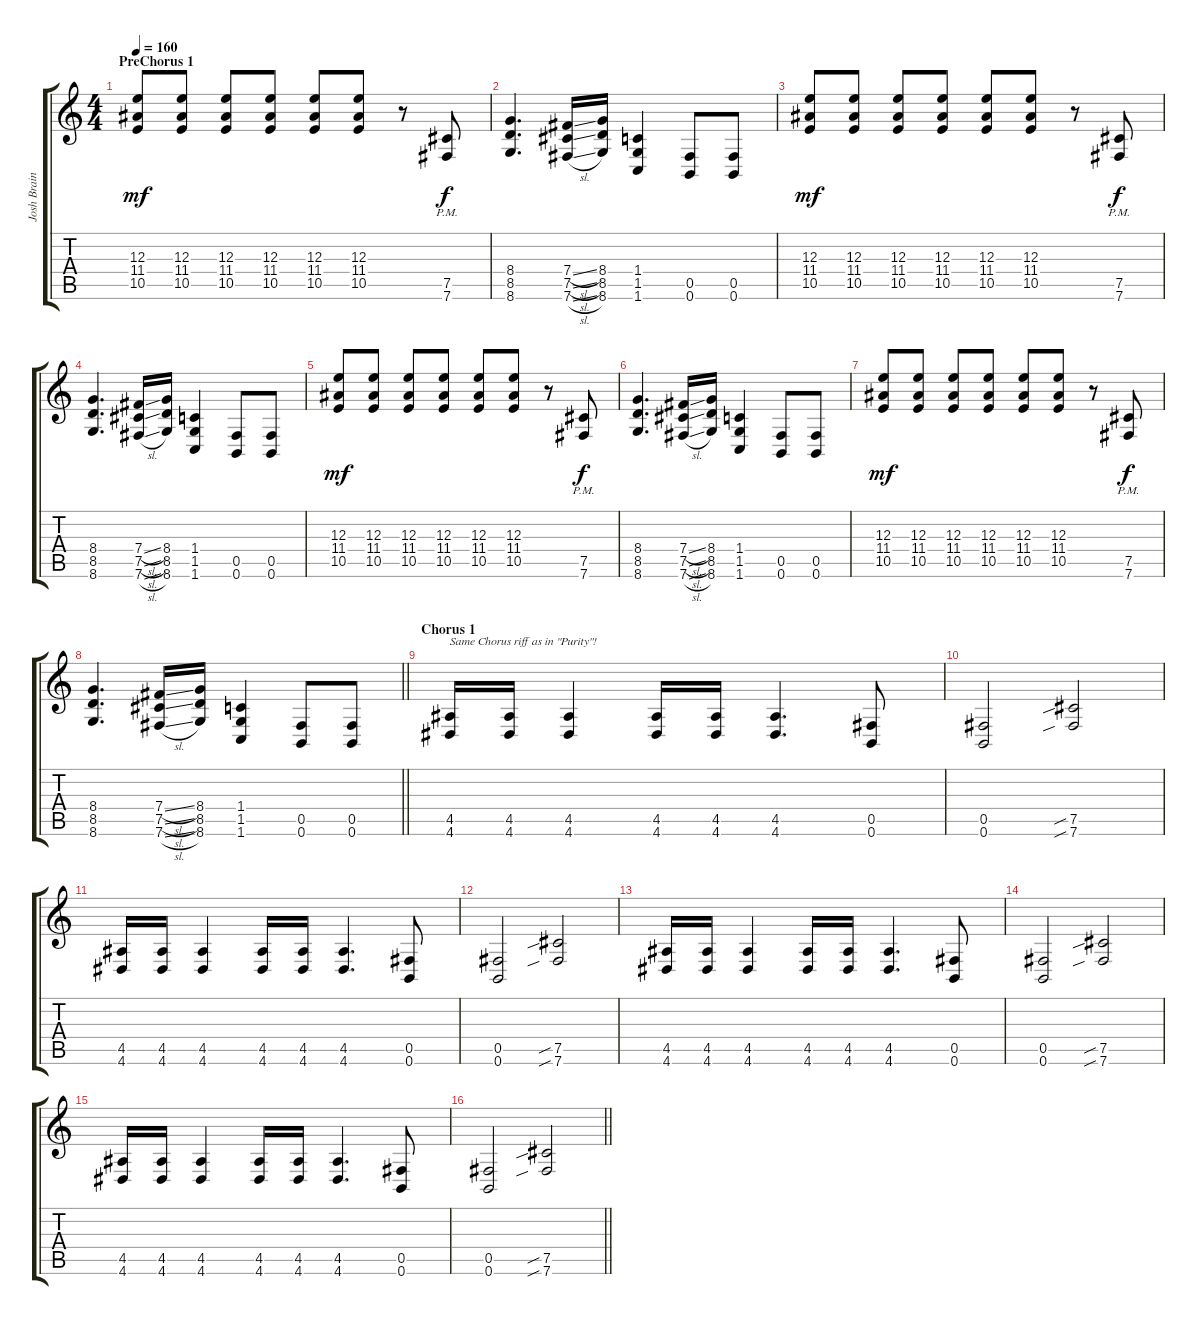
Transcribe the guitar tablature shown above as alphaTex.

\track ("Josh Brainard" "Josh Brain") {instrument distortionguitar}
\staff {score tabs}
\tuning (Db4 Ab3 E3 B2 Gb2 B1) {hide}
\ts (4 4)
\section ("" "PreChorus 1")
\tempo 160
\clef g2
\ks c
(12.3 11.4 10.5).8{dy mf} (12.3 11.4 10.5).8 (12.3 11.4 10.5).8 (12.3 11.4 10.5).8 (12.3 11.4 10.5).8 (12.3 11.4 10.5).8 r.8 (7.5{pm} 7.6{pm}).8{dy f} |
(8.4 8.5 8.6).4{d} (7.4{sl} 7.5{sl} 7.6{sl}).16 (8.4 8.5 8.6).16 (1.4 1.5 1.6).4 (0.5 0.6).8 (0.5 0.6).8 |
(12.3 11.4 10.5).8{dy mf} (12.3 11.4 10.5).8 (12.3 11.4 10.5).8 (12.3 11.4 10.5).8 (12.3 11.4 10.5).8 (12.3 11.4 10.5).8 r.8 (7.5{pm} 7.6{pm}).8{dy f} |
(8.4 8.5 8.6).4{d} (7.4{sl} 7.5{sl} 7.6{sl}).16 (8.4 8.5 8.6).16 (1.4 1.5 1.6).4 (0.5 0.6).8 (0.5 0.6).8 |
(12.3 11.4 10.5).8{dy mf} (12.3 11.4 10.5).8 (12.3 11.4 10.5).8 (12.3 11.4 10.5).8 (12.3 11.4 10.5).8 (12.3 11.4 10.5).8 r.8 (7.5{pm} 7.6{pm}).8{dy f} |
(8.4 8.5 8.6).4{d} (7.4{sl} 7.5{sl} 7.6{sl}).16 (8.4 8.5 8.6).16 (1.4 1.5 1.6).4 (0.5 0.6).8 (0.5 0.6).8 |
(12.3 11.4 10.5).8{dy mf} (12.3 11.4 10.5).8 (12.3 11.4 10.5).8 (12.3 11.4 10.5).8 (12.3 11.4 10.5).8 (12.3 11.4 10.5).8 r.8 (7.5{pm} 7.6{pm}).8{dy f} |
\barLineRight lightlight
(8.4 8.5 8.6).4{d} (7.4{sl} 7.5{sl} 7.6{sl}).16 (8.4 8.5 8.6).16 (1.4 1.5 1.6).4 (0.5 0.6).8 (0.5 0.6).8 |
\section ("" "Chorus 1")
(4.5 4.6).16{txt "Same Chorus riff as in \"Purity\"!"} (4.5 4.6).16 (4.5 4.6).4 (4.5 4.6).16 (4.5 4.6).16 (4.5 4.6).4{d} (0.5 0.6).8 |
(0.5 0.6).2 (7.5{sib} 7.6{sib}).2 |
(4.5 4.6).16 (4.5 4.6).16 (4.5 4.6).4 (4.5 4.6).16 (4.5 4.6).16 (4.5 4.6).4{d} (0.5 0.6).8 |
(0.5 0.6).2 (7.5{sib} 7.6{sib}).2 |
(4.5 4.6).16 (4.5 4.6).16 (4.5 4.6).4 (4.5 4.6).16 (4.5 4.6).16 (4.5 4.6).4{d} (0.5 0.6).8 |
(0.5 0.6).2 (7.5{sib} 7.6{sib}).2 |
(4.5 4.6).16 (4.5 4.6).16 (4.5 4.6).4 (4.5 4.6).16 (4.5 4.6).16 (4.5 4.6).4{d} (0.5 0.6).8 |
\barLineRight lightlight
(0.5 0.6).2 (7.5{sib} 7.6{sib}).2
